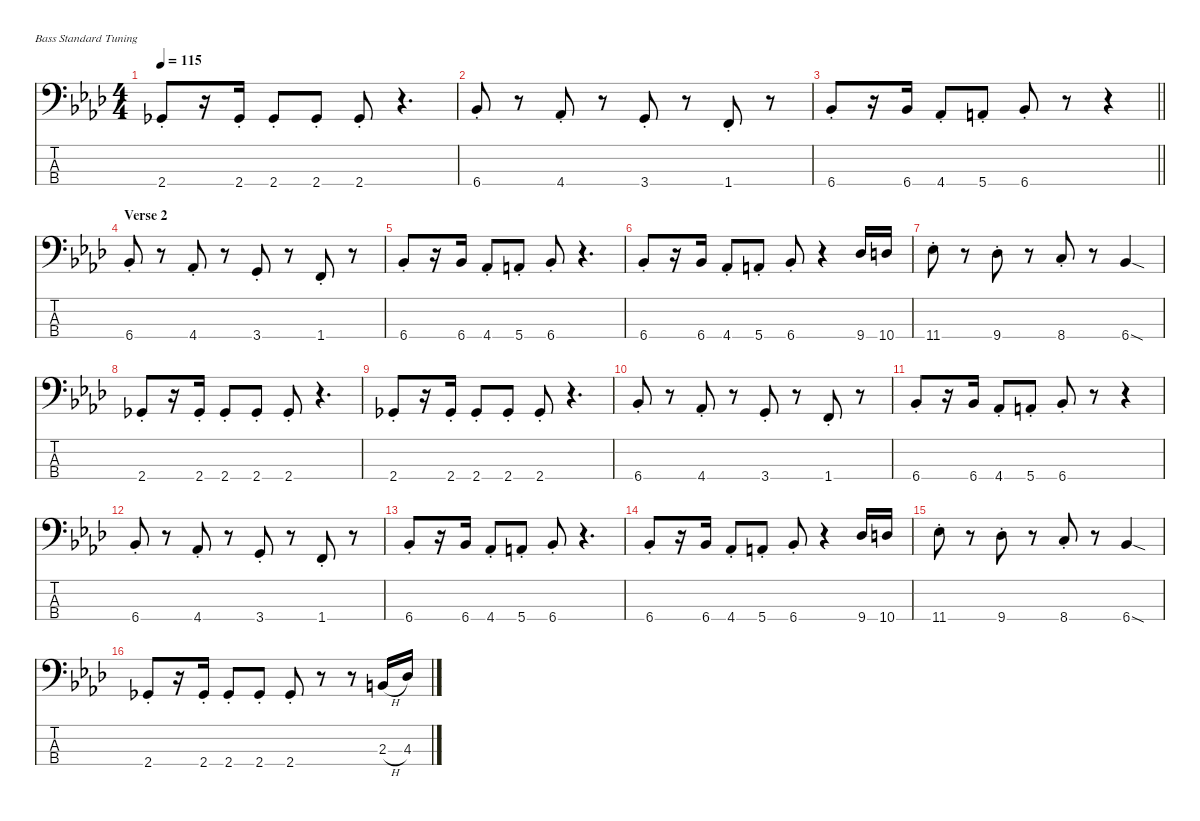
\defaultSystemsLayout 4
\hideDynamics
\bracketExtendMode nobrackets
\singleTrackTrackNamePolicy hidden
\multiTrackTrackNamePolicy hidden
\firstSystemTrackNameMode fullname
\firstSystemTrackNameOrientation horizontal
\otherSystemsTrackNameOrientation horizontal
\track ("Synth Bass" "synth.bs.") {instrument synthbass1}
\staff {score tabs}
\tuning (G2 D2 A1 E1)
\ts (4 4)
\tempo 115
\clef f4
\ks ab
2.4{st acc b}.8{dy f beam Up} r.16{beam Up} 2.4{st acc b}.16{beam Up} 2.4{st acc b}.8{beam Up} 2.4{st acc b}.8{beam Up} 2.4{st acc b}.8{beam Up} r.4{d beam Up} |
6.4{st acc b}.8{beam Up} r.8{beam Up} 4.4{st acc b}.8{beam Up} r.8{beam Up} 3.4{st acc forcenatural}.8{beam Up} r.8{beam Up} 1.4{st acc forcenatural}.8{beam Up} r.8{beam Up} |
\barLineRight lightlight
6.4{st acc b}.8{beam Up} r.16{beam Up} 6.4{acc b}.16{beam Up} 4.4{st acc b}.8{beam Up} 5.4{st acc forcenatural}.8{beam Up} 6.4{st acc b}.8{beam Up} r.8{beam Up} r.4{beam Up} |
\section ("" "Verse 2")
6.4{st acc b}.8{beam Up} r.8{beam Up} 4.4{st acc b}.8{beam Up} r.8{beam Up} 3.4{st acc forcenatural}.8{beam Up} r.8{beam Up} 1.4{st acc forcenatural}.8{beam Up} r.8{beam Up} |
6.4{st acc b}.8{beam Up} r.16{beam Up} 6.4{acc b}.16{beam Up} 4.4{st acc b}.8{beam Up} 5.4{st acc forcenatural}.8{beam Up} 6.4{st acc b}.8{beam Up} r.4{d beam Up} |
6.4{st acc b}.8{beam Up} r.16{beam Up} 6.4{acc b}.16{beam Up} 4.4{st acc b}.8{beam Up} 5.4{st acc forcenatural}.8{beam Up} 6.4{st acc b}.8{beam Up} r.4{beam Up} 9.4{acc b}.16{beam Up} 10.4{acc forcenatural}.16{beam Up} |
11.4{st acc b}.8{beam Down} r.8{beam Down} 9.4{st acc b}.8{beam Down} r.8{beam Down} 8.4{st acc forcenatural}.8{beam Up} r.8{beam Up} 6.4{sod acc b}.4{beam Up} |
2.4{st acc b}.8{beam Up} r.16{beam Up} 2.4{st acc b}.16{beam Up} 2.4{st acc b}.8{beam Up} 2.4{st acc b}.8{beam Up} 2.4{st acc b}.8{beam Up} r.4{d beam Up} |
2.4{st acc b}.8{beam Up} r.16{beam Up} 2.4{st acc b}.16{beam Up} 2.4{st acc b}.8{beam Up} 2.4{st acc b}.8{beam Up} 2.4{st acc b}.8{beam Up} r.4{d beam Up} |
6.4{st acc b}.8{beam Up} r.8{beam Up} 4.4{st acc b}.8{beam Up} r.8{beam Up} 3.4{st acc forcenatural}.8{beam Up} r.8{beam Up} 1.4{st acc forcenatural}.8{beam Up} r.8{beam Up} |
6.4{st acc b}.8{beam Up} r.16{beam Up} 6.4{acc b}.16{beam Up} 4.4{st acc b}.8{beam Up} 5.4{st acc forcenatural}.8{beam Up} 6.4{st acc b}.8{beam Up} r.8{beam Up} r.4{beam Up} |
6.4{st acc b}.8{beam Up} r.8{beam Up} 4.4{st acc b}.8{beam Up} r.8{beam Up} 3.4{st acc forcenatural}.8{beam Up} r.8{beam Up} 1.4{st acc forcenatural}.8{beam Up} r.8{beam Up} |
6.4{st acc b}.8{beam Up} r.16{beam Up} 6.4{acc b}.16{beam Up} 4.4{st acc b}.8{beam Up} 5.4{st acc forcenatural}.8{beam Up} 6.4{st acc b}.8{beam Up} r.4{d beam Up} |
6.4{st acc b}.8{beam Up} r.16{beam Up} 6.4{acc b}.16{beam Up} 4.4{st acc b}.8{beam Up} 5.4{st acc forcenatural}.8{beam Up} 6.4{st acc b}.8{beam Up} r.4{beam Up} 9.4{acc b}.16{beam Up} 10.4{acc forcenatural}.16{beam Up} |
11.4{st acc b}.8{beam Down} r.8{beam Down} 9.4{st acc b}.8{beam Down} r.8{beam Down} 8.4{st acc forcenatural}.8{beam Up} r.8{beam Up} 6.4{sod acc b}.4{beam Up} |
2.4{st acc b}.8{beam Up} r.16{beam Up} 2.4{st acc b}.16{beam Up} 2.4{st acc b}.8{beam Up} 2.4{st acc b}.8{beam Up} 2.4{st acc b}.8{beam Up} r.8{beam Up} r.8{beam Up} 2.3{h acc forcenatural}.16{beam Up} 4.3{acc b}.16{beam Up}
